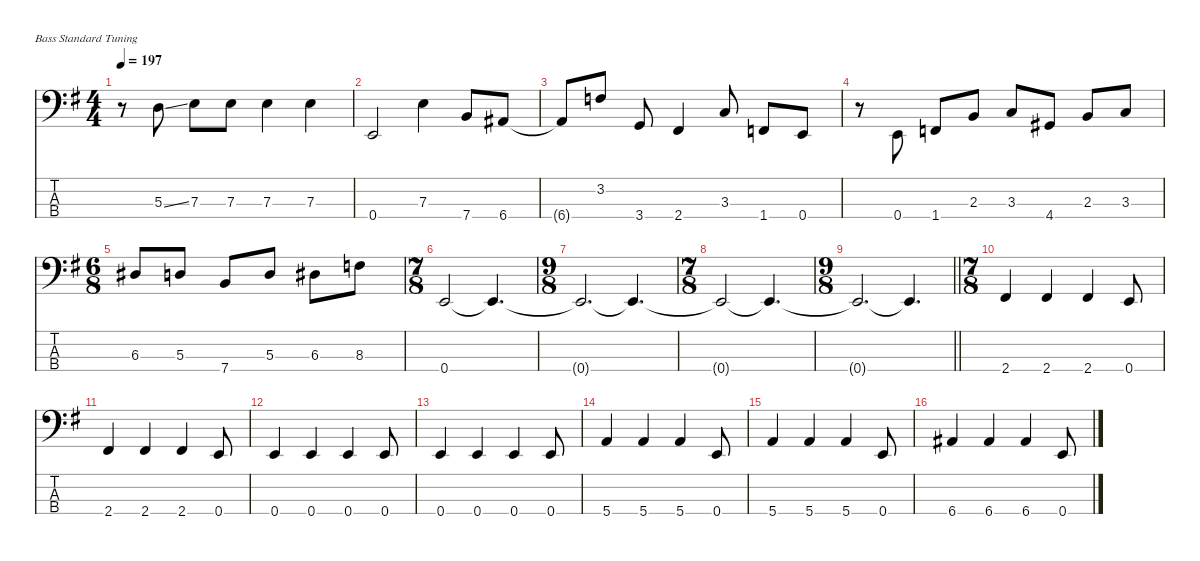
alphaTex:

\defaultSystemsLayout 4
\hideDynamics
\bracketExtendMode nobrackets
\singleTrackTrackNamePolicy hidden
\multiTrackTrackNamePolicy hidden
\firstSystemTrackNameMode fullname
\firstSystemTrackNameOrientation horizontal
\otherSystemsTrackNameOrientation horizontal
\track ("Bass" "el.bs.") {defaultSystemsLayout 4 instrument electricbassfinger}
\staff {score tabs}
\tuning (G2 D2 A1 E1)
\ts (4 4)
\tempo 197
\clef f4
\ks eminor
r.8{dy f beam Down} 5.3{ss acc forcenatural}.8{beam Down} 7.3{acc forcenatural}.8{beam Down} 7.3{acc forcenatural}.8{beam Down} 7.3{acc forcenatural}.4{beam Down} 7.3{acc forcenatural}.4{beam Down} |
0.4{acc forcenatural}.2{beam Up} 7.3{acc forcenatural}.4{beam Down} 7.4{acc forcenatural}.8{beam Up} 6.4{acc #}.8{beam Up} |
6.4{t acc #}.8{beam Up} 3.2{acc forcenatural}.8{beam Up} 3.4{acc forcenatural}.8{beam Up} 2.4{acc #}.4{beam Up} 3.3{acc forcenatural}.8{beam Up} 1.4{acc forcenatural}.8{beam Up} 0.4{acc forcenatural}.8{beam Up} |
r.8{beam Down} 0.4{acc forcenatural}.8{beam Up} 1.4{acc forcenatural}.8{beam Up} 2.3{acc forcenatural}.8{beam Up} 3.3{acc forcenatural}.8{beam Up} 4.4{acc #}.8{beam Up} 2.3{acc forcenatural}.8{beam Up} 3.3{acc forcenatural}.8{beam Up} |
\ts (6 8)
\beaming (8 2 2 2 2)
6.3{acc #}.8{beam Up} 5.3{acc forcenatural}.8{beam Up} 7.4{acc forcenatural}.8{beam Up} 5.3{acc forcenatural}.8{beam Up} 6.3{acc #}.8{beam Down} 8.3{acc forcenatural}.8{beam Down} |
\ts (7 8)
\beaming (8 2 2 2 2)
0.4{acc forcenatural}.2{beam Up} 0.4{t acc forcenatural}.4{d beam Up} |
\ts (9 8)
\beaming (8 2 2 2 2)
0.4{t acc forcenatural}.2{d beam Up} 0.4{t acc forcenatural}.4{d beam Up} |
\ts (7 8)
\beaming (8 2 2 2 2)
0.4{t acc forcenatural}.2{beam Up} 0.4{t acc forcenatural}.4{d beam Up} |
\ts (9 8)
\beaming (8 2 2 2 2)
\barLineRight lightlight
0.4{t acc forcenatural}.2{d beam Up} 0.4{t acc forcenatural}.4{d beam Up} |
\ts (7 8)
\beaming (8 2 2 3)
2.4{acc #}.4{beam Up} 2.4{acc #}.4{beam Up} 2.4{acc #}.4{beam Up} 0.4{acc forcenatural}.8{beam Up} |
2.4{acc #}.4{beam Up} 2.4{acc #}.4{beam Up} 2.4{acc #}.4{beam Up} 0.4{acc forcenatural}.8{beam Up} |
0.4{acc forcenatural}.4{beam Up} 0.4{acc forcenatural}.4{beam Up} 0.4{acc forcenatural}.4{beam Up} 0.4{acc forcenatural}.8{beam Up} |
0.4{acc forcenatural}.4{beam Up} 0.4{acc forcenatural}.4{beam Up} 0.4{acc forcenatural}.4{beam Up} 0.4{acc forcenatural}.8{beam Up} |
5.4{acc forcenatural}.4{beam Up} 5.4{acc forcenatural}.4{beam Up} 5.4{acc forcenatural}.4{beam Up} 0.4{acc forcenatural}.8{beam Up} |
5.4{acc forcenatural}.4{beam Up} 5.4{acc forcenatural}.4{beam Up} 5.4{acc forcenatural}.4{beam Up} 0.4{acc forcenatural}.8{beam Up} |
6.4{acc #}.4{beam Up} 6.4{acc #}.4{beam Up} 6.4{acc #}.4{beam Up} 0.4{acc forcenatural}.8{beam Up}
